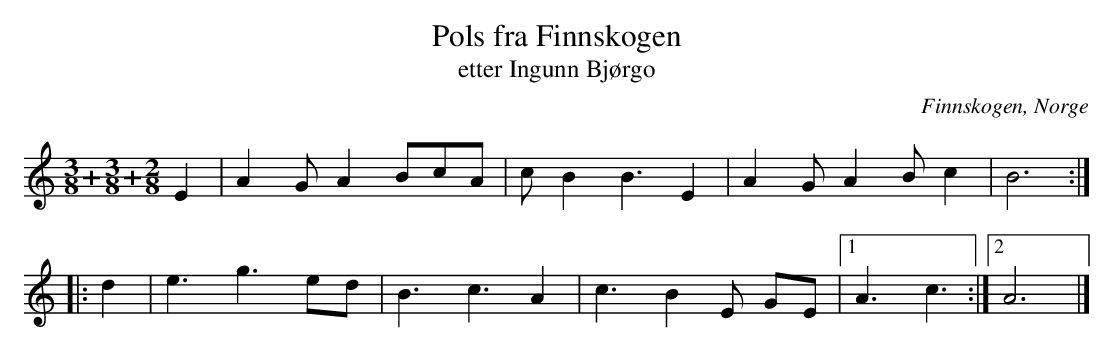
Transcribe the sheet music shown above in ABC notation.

X:1
T:Pols fra Finnskogen
T:etter Ingunn Bjørgo
O:Finnskogen, Norge
M:3/8+3/8+2/8
L:1/8
K:Am
E2|A2G A2 BcA|cB2 B3 E2|A2G A2B c2|B6:|
|:d2|e3 g3 ed|B3 c3 A2|c3 B2E GE|1A3 c3:|2A6|]
